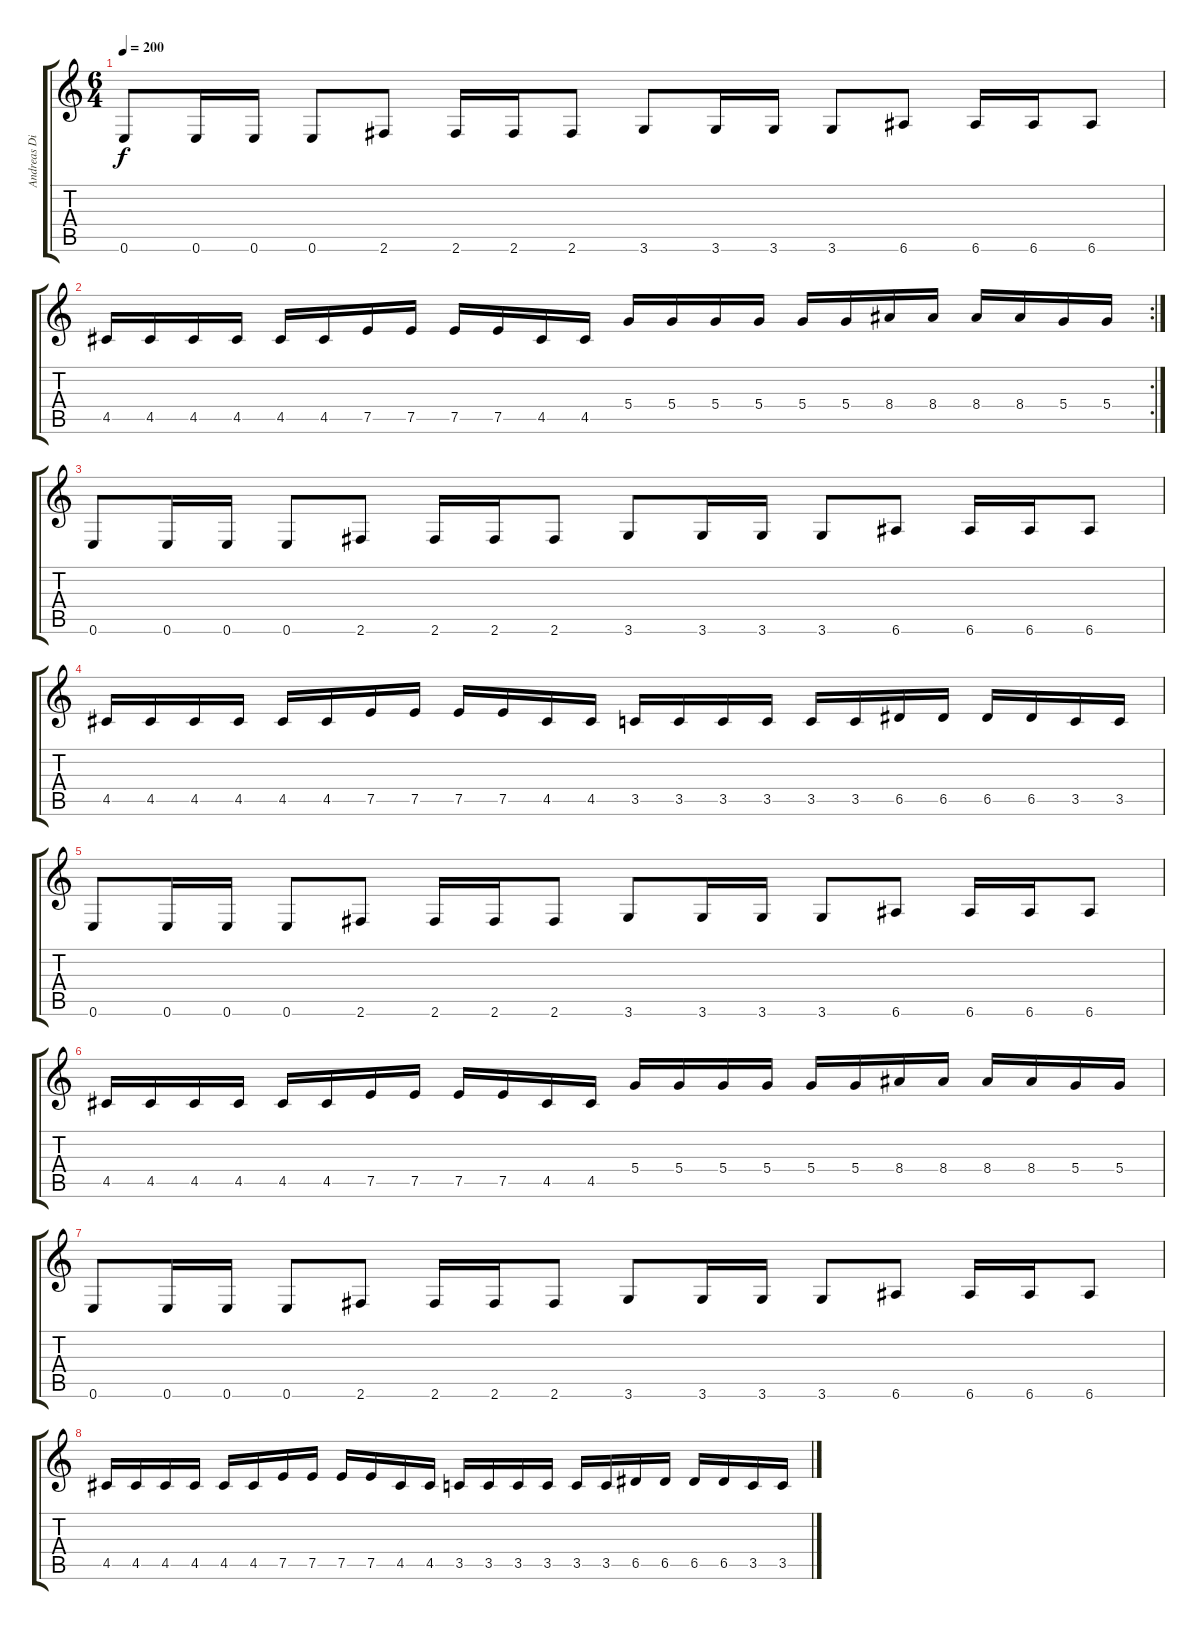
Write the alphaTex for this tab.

\track ("Andreas Dist" "Andreas Di") {instrument distortionguitar}
\staff {score tabs}
\tuning (E4 B3 G3 D3 A2 E2) {hide}
\ts (6 4)
\tempo 200
\clef g2
\ks c
0.6.8{dy f} 0.6.16 0.6.16 0.6.8 2.6.8 2.6.16 2.6.16 2.6.8 3.6.8 3.6.16 3.6.16 3.6.8 6.6.8 6.6.16 6.6.16 6.6.8 |
\rc 2
4.5.16 4.5.16 4.5.16 4.5.16 4.5.16 4.5.16 7.5.16 7.5.16 7.5.16 7.5.16 4.5.16 4.5.16 5.4.16 5.4.16 5.4.16 5.4.16 5.4.16 5.4.16 8.4.16 8.4.16 8.4.16 8.4.16 5.4.16 5.4.16 |
0.6.8 0.6.16 0.6.16 0.6.8 2.6.8 2.6.16 2.6.16 2.6.8 3.6.8 3.6.16 3.6.16 3.6.8 6.6.8 6.6.16 6.6.16 6.6.8 |
4.5.16 4.5.16 4.5.16 4.5.16 4.5.16 4.5.16 7.5.16 7.5.16 7.5.16 7.5.16 4.5.16 4.5.16 3.5.16 3.5.16 3.5.16 3.5.16 3.5.16 3.5.16 6.5.16 6.5.16 6.5.16 6.5.16 3.5.16 3.5.16 |
0.6.8 0.6.16 0.6.16 0.6.8 2.6.8 2.6.16 2.6.16 2.6.8 3.6.8 3.6.16 3.6.16 3.6.8 6.6.8 6.6.16 6.6.16 6.6.8 |
4.5.16 4.5.16 4.5.16 4.5.16 4.5.16 4.5.16 7.5.16 7.5.16 7.5.16 7.5.16 4.5.16 4.5.16 5.4.16 5.4.16 5.4.16 5.4.16 5.4.16 5.4.16 8.4.16 8.4.16 8.4.16 8.4.16 5.4.16 5.4.16 |
0.6.8 0.6.16 0.6.16 0.6.8 2.6.8 2.6.16 2.6.16 2.6.8 3.6.8 3.6.16 3.6.16 3.6.8 6.6.8 6.6.16 6.6.16 6.6.8 |
4.5.16 4.5.16 4.5.16 4.5.16 4.5.16 4.5.16 7.5.16 7.5.16 7.5.16 7.5.16 4.5.16 4.5.16 3.5.16 3.5.16 3.5.16 3.5.16 3.5.16 3.5.16 6.5.16 6.5.16 6.5.16 6.5.16 3.5.16 3.5.16
